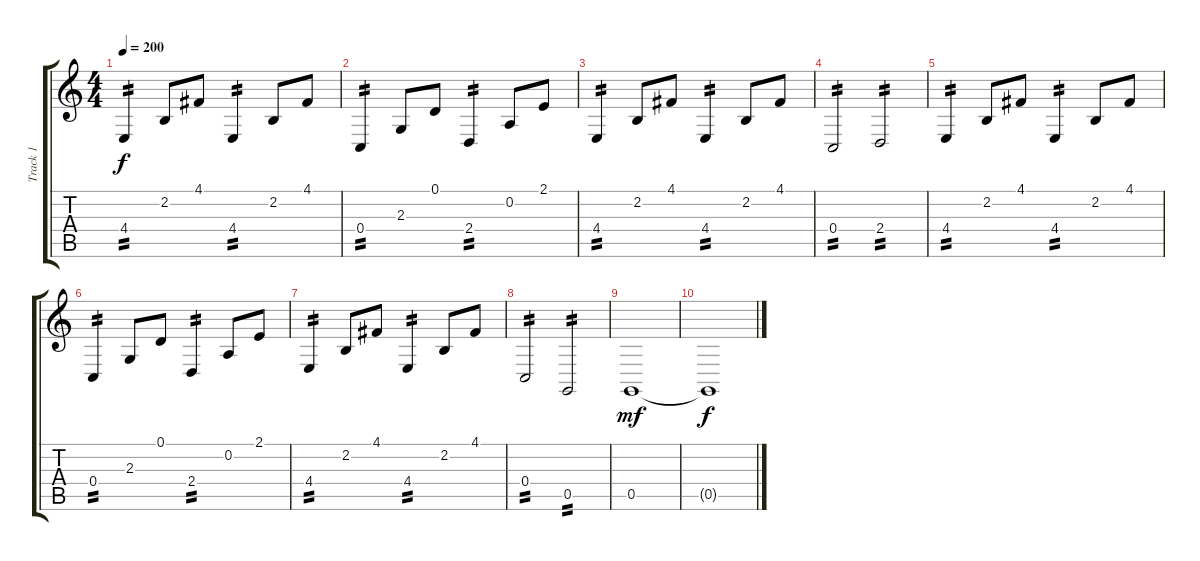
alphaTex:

\track ("Track 1" "Track 1") {instrument lead8bassandlead}
\staff {score tabs}
\tuning (D4 A3 F3 C3 G2 C2) {hide}
\ts (4 4)
\tempo 200
\clef g2
\ks c
4.4.4{tp 2 dy f} 2.2.8 4.1.8 4.4.4{tp 2} 2.2.8 4.1.8 |
0.4.4{tp 2} 2.3.8 0.1.8 2.4.4{tp 2} 0.2.8 2.1.8 |
4.4.4{tp 2} 2.2.8 4.1.8 4.4.4{tp 2} 2.2.8 4.1.8 |
0.4.2{tp 2} 2.4.2{tp 2} |
4.4.4{tp 2} 2.2.8 4.1.8 4.4.4{tp 2} 2.2.8 4.1.8 |
0.4.4{tp 2} 2.3.8 0.1.8 2.4.4{tp 2} 0.2.8 2.1.8 |
4.4.4{tp 2} 2.2.8 4.1.8 4.4.4{tp 2} 2.2.8 4.1.8 |
0.4.2{tp 2} 0.5.2{tp 2} |
0.5.1{dy mf volume 0} |
0.5{t}.1{dy f}
